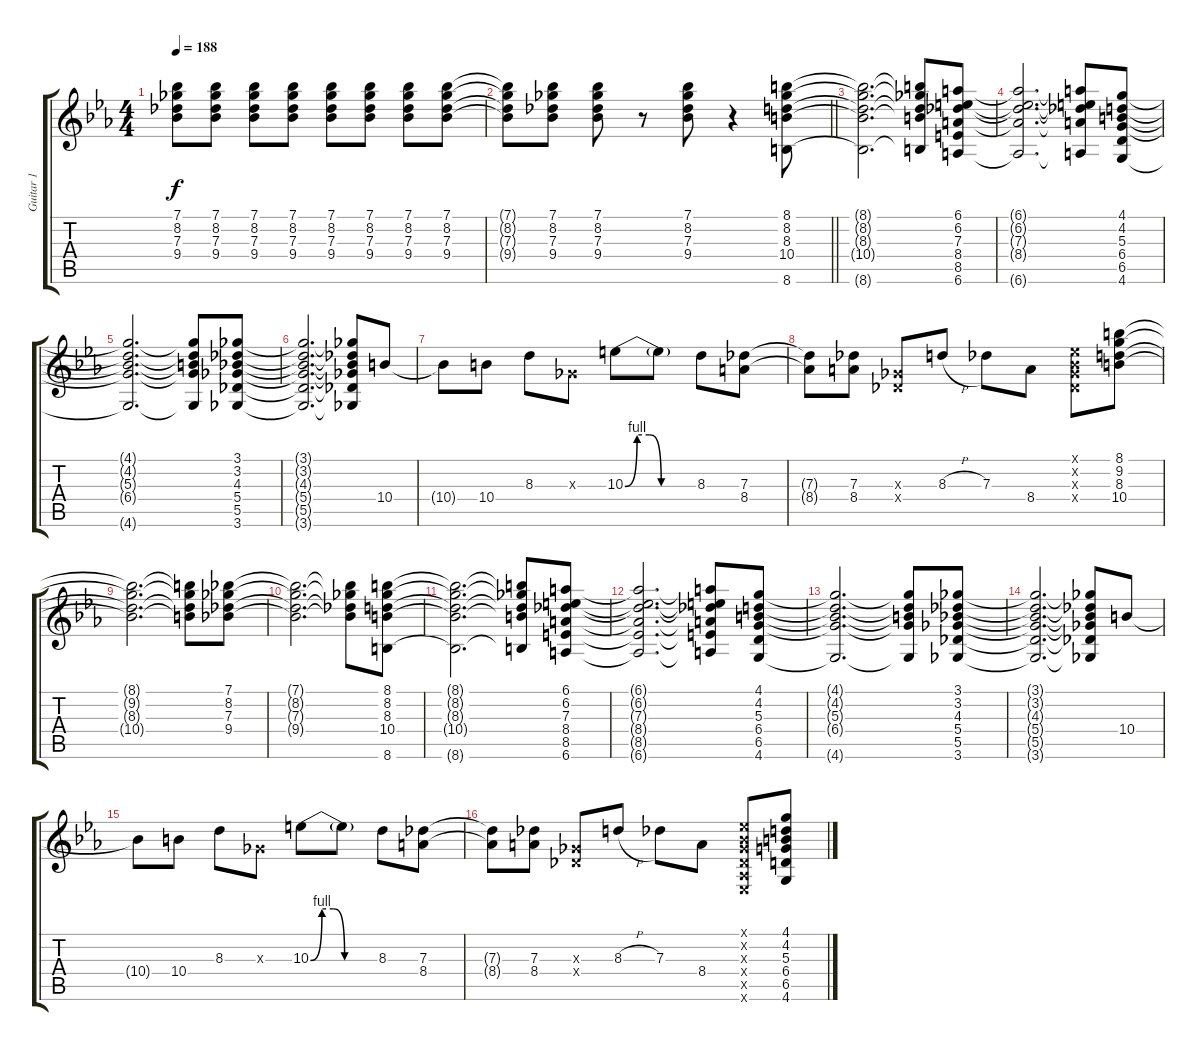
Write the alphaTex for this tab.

\track ("Guitar 1" "Guitar 1") {instrument distortionguitar}
\staff {score tabs}
\tuning (Eb4 Bb3 Gb3 Db3 Ab2 Eb2) {hide}
\ts (4 4)
\tempo 188
\clef g2
\ks eb
(7.1{t} 8.2{t} 7.3{t} 9.4{t}).8{dy f} (7.1 8.2 7.3 9.4).8 (7.1 8.2 7.3 9.4).8 (7.1 8.2 7.3 9.4).8 (7.1 8.2 7.3 9.4).8 (7.1 8.2 7.3 9.4).8 (7.1 8.2 7.3 9.4).8 (7.1 8.2 7.3 9.4).8 |
\barLineRight lightlight
(7.1{t} 8.2{t} 7.3{t} 9.4{t}).8 (7.1 8.2 7.3 9.4).8 (7.1 8.2 7.3 9.4).8 r.8 (7.1 8.2 7.3 9.4).8 r.4 (8.1 8.2 8.3 10.4 8.6).8 |
(8.1{t} 8.2{t} 8.3{t} 10.4{t} 8.6{t}).2{d} (8.1{t} 8.2{t} 8.3{t} 10.4{t} 8.6{t}).8 (6.1 6.2 7.3 8.4 8.5 6.6).8 |
(6.1{t} 6.2{t} 7.3{t} 8.4{t} 6.6{t}).2{d} (6.1{t} 6.2{t} 7.3{t} 8.4{t} 6.6{t}).8 (4.1 4.2 5.3 6.4 6.5 4.6).8 |
(4.1{t} 4.2{t} 5.3{t} 6.4{t} 4.6{t}).2{d} (4.1{t} 4.2{t} 5.3{t} 6.4{t} 4.6{t}).8 (3.1 3.2 4.3 5.4 5.5 3.6).8 |
(3.1{t} 3.2{t} 4.3{t} 5.4{t} 5.5{t} 3.6{t}).2{d} (3.1{t} 3.2{t} 4.3{t} 5.4{t} 5.5{t} 3.6{t}).8 10.4.8 |
10.4{t}.8 10.4.8 8.3.8 0.3{x}.8 10.3{be (custom 0 0 10 4 20 4 30 0 60 0)}.8 10.3{t}.8 8.3.8 (7.3 8.4).8 |
(7.3{t} 8.4{t}).8 (7.3 8.4).8 (0.3{x} 0.4{x}).8 8.3{h}.8 7.3.8 8.4.8 (0.1{x} 0.2{x} 0.3{x} 0.4{x}).8 (8.1 9.2 8.3 10.4).8 |
(8.1{t} 9.2{t} 8.3{t} 10.4{t}).2{d} (8.1{t} 9.2{t} 8.3{t} 10.4{t}).8 (7.1 8.2 7.3 9.4).8 |
(7.1{t} 8.2{t} 7.3{t} 9.4{t}).2{d} (7.1{t} 8.2{t} 7.3{t} 9.4{t}).8 (8.1 8.2 8.3 10.4 8.6).8 |
(8.1{t} 8.2{t} 8.3{t} 10.4{t} 8.6{t}).2{d} (8.1{t} 8.2{t} 8.3{t} 10.4{t} 8.6{t}).8 (6.1 6.2 7.3 8.4 8.5 6.6).8 |
(6.1{t} 6.2{t} 7.3{t} 8.4{t} 8.5{t} 6.6{t}).2{d} (6.1{t} 6.2{t} 7.3{t} 8.4{t} 8.5{t} 6.6{t}).8 (4.1 4.2 5.3 6.4 6.5 4.6).8 |
(4.1{t} 4.2{t} 5.3{t} 6.4{t} 4.6{t}).2{d} (4.1{t} 4.2{t} 5.3{t} 6.4{t} 4.6{t}).8 (3.1 3.2 4.3 5.4 5.5 3.6).8 |
(3.1{t} 3.2{t} 4.3{t} 5.4{t} 5.5{t} 3.6{t}).2{d} (3.1{t} 3.2{t} 4.3{t} 5.4{t} 5.5{t} 3.6{t}).8 10.4.8 |
10.4{t}.8 10.4.8 8.3.8 0.3{x}.8 10.3{be (custom 0 0 10 4 20 4 30 0 60 0)}.8 10.3{t}.8 8.3.8 (7.3 8.4).8 |
(7.3{t} 8.4{t}).8 (7.3 8.4).8 (0.3{x} 0.4{x}).8 8.3{h}.8 7.3.8 8.4.8 (0.1{x} 0.2{x} 0.3{x} 0.4{x} 0.5{x} 0.6{x}).8 (4.1 4.2 5.3 6.4 6.5 4.6).8
